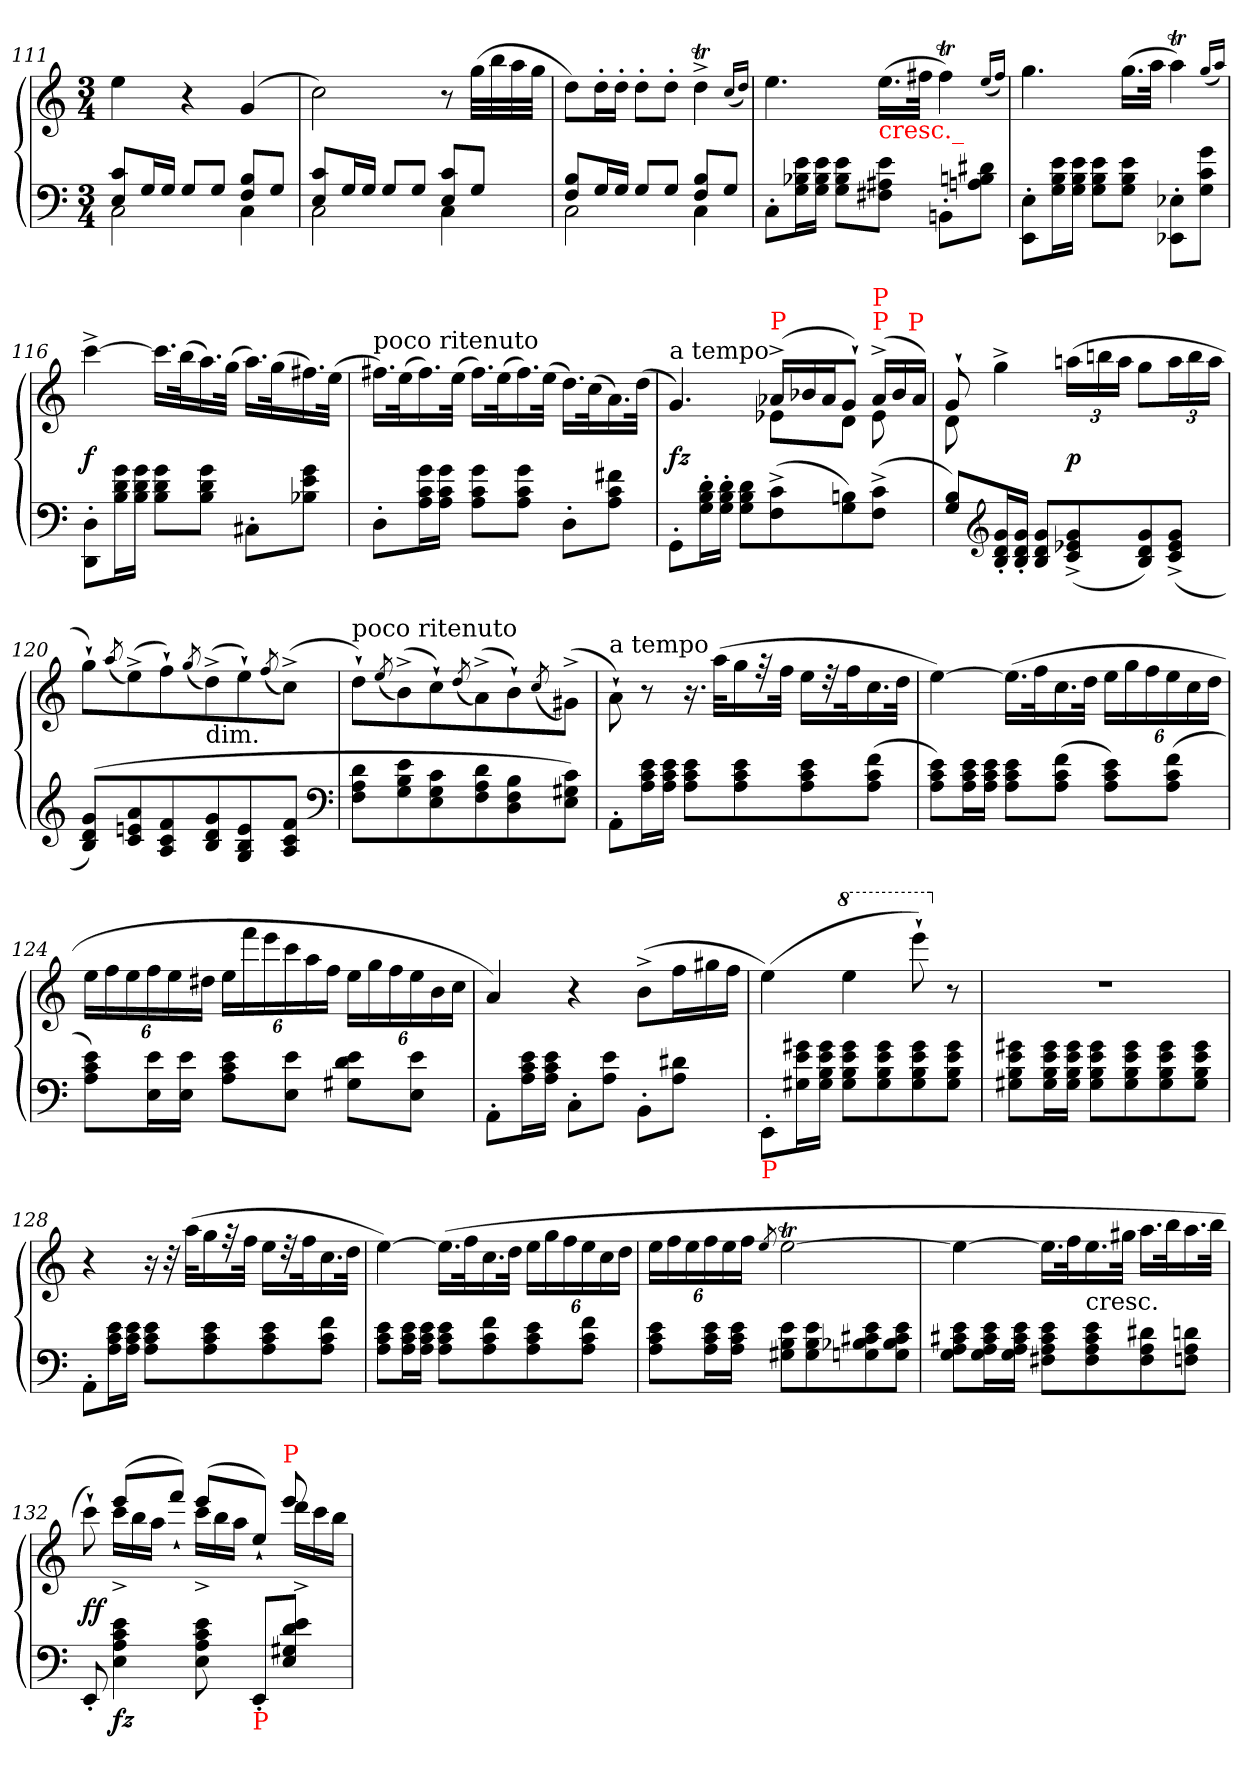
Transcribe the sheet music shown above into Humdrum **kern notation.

**kern	**kern	**dynam
*part1	*part1	*part1
*staff2	*staff1	*staff1/2
*clefF4	*clefG2	*
*k[]	*k[]	*
*a:	*a:	*
*M3/4	*M3/4	*
=111	=111	=111
*^	*	*
8c 8EL	2C	4ee	.
16GL	.	.	.
16GJJ	.	.	.
8GL	.	4r	.
8GJ	.	.	.
8B 8FL	4C	(>4g	.
8GJ	.	.	.
=112	=112	=112	=112
8c 8EL	2C	2cc)	.
16GL	.	.	.
16GJJ	.	.	.
8GL	.	.	.
8GJ	.	.	.
8c 8EL	4C	8r	.
8GJ	.	(32ggLLL	.
.	.	32bb	.
.	.	32aa	.
.	.	32ggJJJ	.
=113	=113	=113	=113
8B 8FL	2C	8ddL)	.
16GL	.	16dd'L	.
16GJJ	.	16dd'JJ	.
8GL	.	8dd'L	.
8GJ	.	8dd'J	.
8B 8FL	4C	4ddT^	.
8GJ	.	.	.
*v	*v	*	*
.	(16qqccLL	.
.	16qqddJJ)	.
=114	=114	=114
8C'L	4.ee	.
16e 16B-X 16GL	.	.
16e 16B- 16GJJ	.	.
8e 8B- 8GL	.	.
!	!LO:TX:b:color=red:t=cresc._	!
8e 8A#X 8F#XJ	(16.eeLL	.
.	32ff#XJJk	.
8BBn'L	4ff#t)	.
8d#X 8Bn 8AnJ	.	.
.	(16qqeeTTTLL	.
.	16qqff#JJ)	.
=115	=115	=115
8E' 8EE'L	4.gg	.
16e 16B 16GL	.	.
16e 16B 16GJJ	.	.
8e 8B 8GL	.	.
8e 8B 8GJ	(16.ggLL	.
.	32aaJJk	.
8E-X' 8EE-X'L	4aaT)	.
8g 8c 8GJ	.	.
.	(16qqggTTTLL	.
.	16qqaaJJ)	.
=116	=116	=116
8D' 8DD'L	[4ccc^<	f
16g 16d 16BL	.	.
16g 16d 16BJJ	.	.
8g 8d 8BL	16.cccLL]	.
.	(32bbk	.
8g 8d 8BJ	16.aa)	.
.	(32ggJJk	.
8C#X'L	16.aaLL)	.
.	(32ggk	.
8g 8e 8B-XJ	16.ff#X)	.
.	(32eeJJk	.
=117	=117	=117
!	!LO:TX:a:t=poco ritenuto	!
8D'L	16.ff#XLL)	.
.	(32eek	.
16g 16c 16AL	16.ff#)	.
16g 16c 16AJJ	.	.
.	(32eeJJk	.
8g 8c 8AL	16.ff#LL)	.
.	(32eek	.
8g 8c 8AJ	16.ff#)	.
.	(32eeJJk	.
8D'L	16.ddLL)	.
.	(32cck	.
8f#X 8c 8AJ	16.a)	.
.	(32ddJJk	.
=118	=118	=118
*	*^	*
!	!LO:TX:a:t=a tempo	!	!
8GG'L	4.g)	4.ryy	fz
16d' 16B' 16G'L	.	.	.
16d' 16B' 16G'JJ	.	.	.
8d 8B 8GL	.	.	.
*	*Xtuplet	*	*
!	!LO:TX:a:color=red:t=P	!	!
(8c^> 8F^>	(24a-X^LL	8e-XL	.
.	24b-X	.	.
.	24a-J	.	.
8Bn 8G)	8g`J)	8dJ	.
!	!LO:TX:a:color=red:t=P	!	!
!	!LO:TX:a:color=red:t=P	!	!
(8c^> 8F^>J	(24a-^LL	8e-	.
.	24b-	.	.
!	!LO:TX:a:color=red:t=P	!	!
.	24a-JJ)	.	.
=119	=119	=119	=119
8B/ 8G/L)	8g`	8d	.
*clefG2	*	*	*
16g' 16d' 16B'L	4gg^>	4ryy	.
16g' 16d' 16B'JJ	.	.	.
8g 8d 8BL	.	.	.
*	*tuplet	*	*
*	*Xbrackettup	*	*
(8g^> 8e-X^> 8c^>	(24aan\LL	4.ryy	p
.	24bbn\	.	.
.	24aa\JJ	.	.
8g 8d 8B)	8ggL	.	.
(8g^> 8e-^> 8c^>J	24aaL	.	.
.	24bb	.	.
.	24aaJJ	.	.
*	*v	*v	*
=120	=120	=120
(>8g 8d 8BL)	8gg`L)	.
.	(8qaa/	.
8a 8en 8c	(8ee^<)	.
8f 8c 8A	8ff`)	.
.	(8qgg/	.
!	!LO:TX:c:t=dim.	!
8g 8d 8B	(8dd^<)	.
8e 8B 8G	8ee`)	.
.	(8qff/	.
8f 8c 8AJ	(8cc^<J)	.
*clefF4	*	*
=121	=121	=121
!	!LO:TX:a:t=poco ritenuto	!
8d 8A 8FL	8dd`L)	.
.	(8qee/	.
8e 8B 8G	(8b^<)	.
8c 8G 8E	8cc`)	.
.	(8qdd/	.
8d 8A 8F	(8a^<)	.
8B 8F 8D	8b`)	.
.	(8qcc/	.
8c 8G#X 8EJ)	(8g#X^<J)	.
=122	=122	=122
!	!LO:TX:a:t=a tempo	!
8AA'L	8a`\)	.
16e 16c 16AL	8r	.
16e 16c 16AJJ	.	.
8e 8c 8AL	16.r	.
.	(32aaKLL	.
8e 8c 8A	16gg	.
.	32rff	.
.	32ffJJk	.
8e 8c 8A	16eeLL	.
.	32rdd	.
.	32ffk	.
(8f 8c 8AJ	16.cc	.
.	32ddJJk	.
=123	=123	=123
8e 8c 8AL)	[4ee)	.
16e 16c 16AL	.	.
16e 16c 16AJJ	.	.
8e 8c 8AL	(>16.eeLL]	.
.	32ffk	.
(8f 8c 8AJ	16.cc	.
.	32ddJJk	.
8e 8c 8AL)	24eeLL	.
.	24gg	.
.	24ff	.
(8f 8c 8AJ	24ee	.
.	24cc	.
.	24ddJJ	.
=124	=124	=124
8e 8c 8AL)	24eeLL	.
.	24ff	.
.	24ee	.
16e 16EL	24ff	.
.	24ee	.
16e 16EJJ	.	.
.	24dd#XJJ	.
8e 8c 8AL	24eeLL	.
.	24fff	.
.	24eee	.
8e 8EJ	24ccc	.
.	24aa	.
.	24ffJJ	.
8e 8d 8G#XL	24eeLL	.
.	24gg	.
.	24ff	.
8e 8EJ	24ee	.
.	24b	.
.	24ccJJ	.
=125	=125	=125
8AA'L	4a)	.
16e 16c 16AL	.	.
16e 16c 16AJJ	.	.
8C'L	4r	.
8e 8AJ	.	.
8BB'L	(8b^L	.
*	*Xtuplet	*
8d#X 8AJ	24ffL	.
.	24gg#X	.
.	24ffJJ	.
=126	=126	=126
!LO:TX:b:color=red:t=P	!	!
8EE'</L	(4ee)	.
16g#X\ 16e\ 16G#X\L	.	.
16g#\ 16e\ 16B\ 16G#\JJ	.	.
*	*8va	*
8g# 8e 8B 8G#L	4eee	.
8g# 8e 8B 8G#	.	.
8g# 8e 8B 8G#	8eeee`)	.
*	*X8va	*
8g# 8e 8B 8G#J	8r	.
=127	=127	=127
8g#X 8e 8B 8G#XL	2.rdd	.
16g# 16e 16B 16G#L	.	.
16g# 16e 16B 16G#JJ	.	.
8g# 8e 8B 8G#L	.	.
8g# 8e 8B 8G#	.	.
8g# 8e 8B 8G#	.	.
8g# 8e 8B 8G#J	.	.
=128	=128	=128
8AA'L	4r	.
16e 16c 16AL	.	.
16e 16c 16AJJ	.	.
8e 8c 8AL	16r	.
.	32r	.
.	(32aaKLL	.
8e 8c 8A	16gg	.
.	32rff	.
.	32ffJJk	.
8e 8c 8A	16eeLL	.
.	32rdd	.
.	32ffk	.
8f 8c 8AJ	16.cc	.
.	32ddJJk	.
=129	=129	=129
8e 8c 8AL	[4ee)	.
16e 16c 16AL	.	.
16e 16c 16AJJ	.	.
8e 8c 8AL	(>16.eeLL]	.
.	32ffk	.
8f 8c 8A	16.cc	.
.	32ddJJk	.
*	*tuplet	*
8e 8c 8A	24eeLL	.
.	24gg	.
.	24ff	.
8f 8c 8AJ	24ee	.
.	24cc	.
.	24ddJJ	.
=130	=130	=130
8e 8c 8AL	24eeLL	.
.	24ff	.
.	24ee	.
16e 16c 16AL	24ff	.
.	24ee	.
16e 16c 16AJJ	.	.
.	24ffJJ	.
.	8qee/	.
8e 8B 8G#XL	[2eet	.
8e 8B 8G#	.	.
8e 8c#X 8B-X 8Gn	.	.
8e 8c# 8B- 8GJ	.	.
=131	=131	=131
8e 8c#X 8A 8GL	4ee_	.
16e 16c# 16A 16GL	.	.
16e 16c# 16A 16GJJ	.	.
8e 8c# 8A 8F#XL	16.eeLL]	.
.	32ffk	.
!	!LO:TX:c:t=cresc.	!
8e 8c# 8A 8F#	16.ee	.
.	32gg#XJJk	.
8d#X 8A 8F#	16.aaLL	.
.	32bbk	.
8dn 8A 8FnJ	16.aa	.
.	32bbJJk	.
=132	=132	=132
*	*^	*
8EE'	8ccc`\)	8ryy	ff
*	*	*Xtuplet	*
!	!	!	!LO:DY:b=2
4e 4c 4A 4E	(8eeeL	24ccc^LL	fz
.	.	24bb	.
.	.	24aaJJ	.
.	8fff`>J)	8ryy	.
8e 8c 8A 8E	(8eeeL	24ccc^LL	.
.	.	24bb	.
.	.	24aaJJ	.
!LO:TX:b:color=red:t=P	!	!	!
8EE'</L	8ee`>/J)	8ryy	.
!	!LO:TX:a:color=red:t=P	!	!
8e\ 8d\ 8G#X\ 8E\J	8eee	24ddd^<LL	.
.	.	24ccc	.
.	.	24bbJJ	.
*	*v	*v	*
=	=	=
*-	*-	*-
